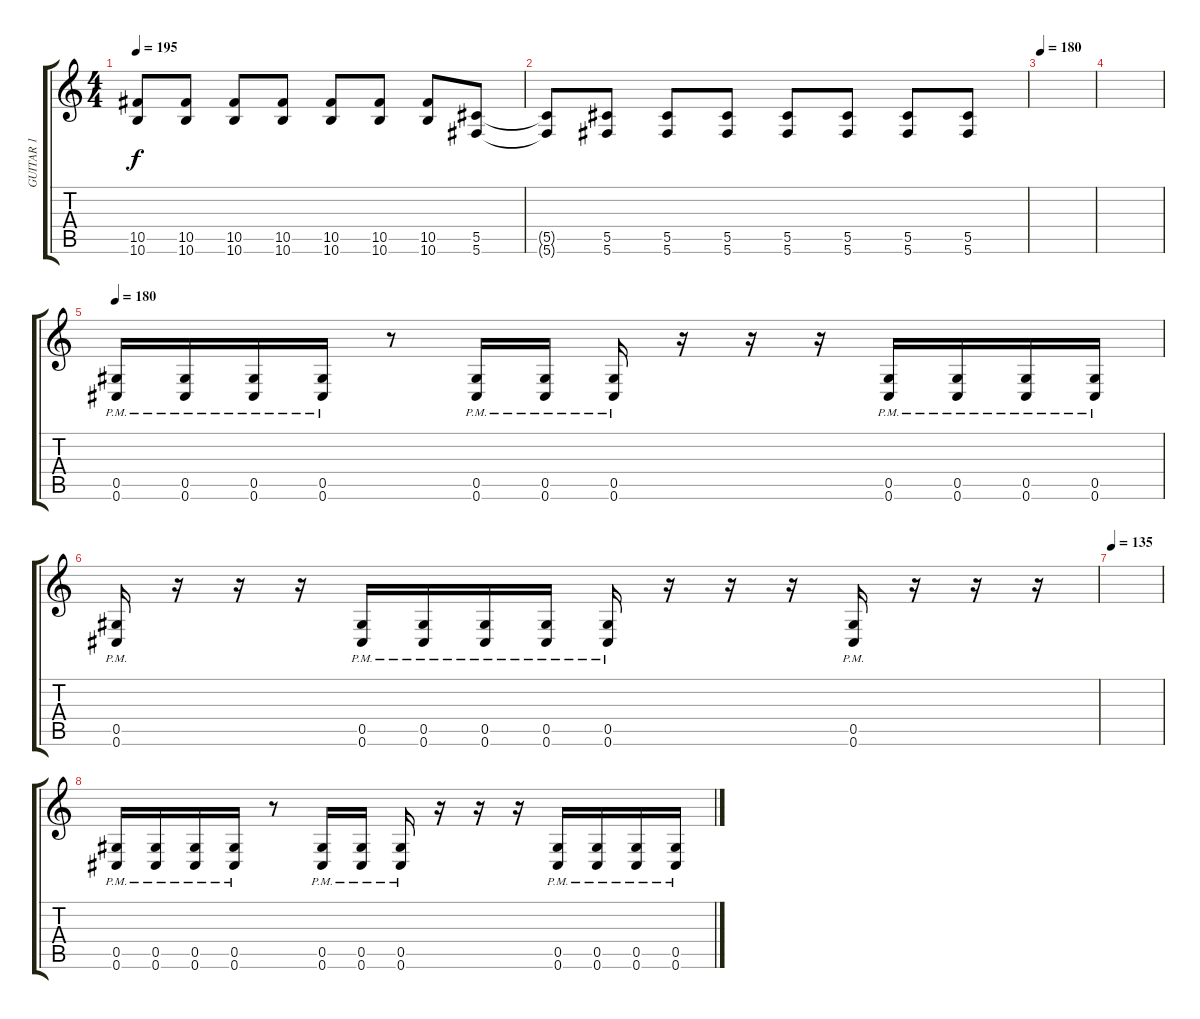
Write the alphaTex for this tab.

\track ("GUITAR 1" "GUITAR 1") {instrument distortionguitar}
\staff {score tabs}
\tuning (Eb4 Bb3 Gb3 Db3 Ab2 Db2) {hide}
\ts (4 4)
\tempo 195
\clef g2
\ks c
(10.5 10.6).8{dy f} (10.5 10.6).8 (10.5 10.6).8 (10.5 10.6).8 (10.5 10.6).8 (10.5 10.6).8 (10.5 10.6).8 (5.5 5.6).8 |
(5.5{t} 5.6{t}).8 (5.5 5.6).8 (5.5 5.6).8 (5.5 5.6).8 (5.5 5.6).8 (5.5 5.6).8 (5.5 5.6).8 (5.5 5.6).8 |
\tempo 180
|
|
\tempo 180
(0.5{pm} 0.6{pm}).16 (0.5{pm} 0.6{pm}).16 (0.5{pm} 0.6{pm}).16 (0.5{pm} 0.6{pm}).16 r.8 (0.5{pm} 0.6{pm}).16 (0.5{pm} 0.6{pm}).16 (0.5{pm} 0.6{pm}).16 r.16 r.16 r.16 (0.5{pm} 0.6{pm}).16 (0.5{pm} 0.6{pm}).16 (0.5{pm} 0.6{pm}).16 (0.5{pm} 0.6{pm}).16 |
(0.5{pm} 0.6{pm}).16 r.16 r.16 r.16 (0.5{pm} 0.6{pm}).16 (0.5{pm} 0.6{pm}).16 (0.5{pm} 0.6{pm}).16 (0.5{pm} 0.6{pm}).16 (0.5{pm} 0.6{pm}).16 r.16 r.16 r.16 (0.5{pm} 0.6{pm}).16 r.16 r.16 r.16 |
\tempo 135
|
(0.5{pm} 0.6{pm}).16 (0.5{pm} 0.6{pm}).16 (0.5{pm} 0.6{pm}).16 (0.5{pm} 0.6{pm}).16 r.8 (0.5{pm} 0.6{pm}).16 (0.5{pm} 0.6{pm}).16 (0.5{pm} 0.6{pm}).16 r.16 r.16 r.16 (0.5{pm} 0.6{pm}).16 (0.5{pm} 0.6{pm}).16 (0.5{pm} 0.6{pm}).16 (0.5{pm} 0.6{pm}).16
